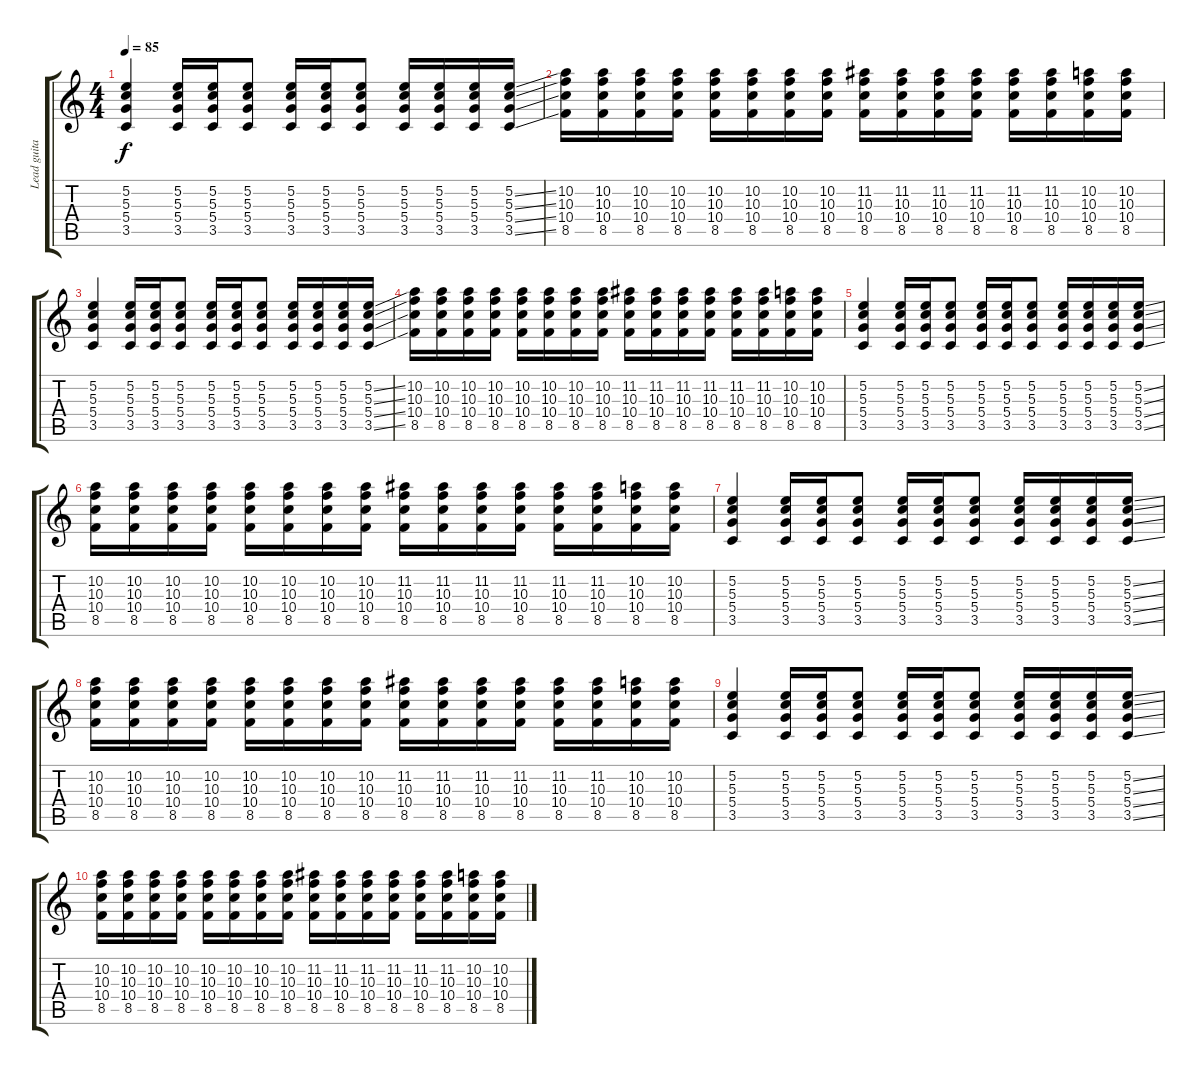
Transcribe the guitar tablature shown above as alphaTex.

\track ("Lead guitar" "Lead guita") {instrument overdrivenguitar}
\staff {score tabs}
\tuning (E4 B3 G3 D3 A2 E2) {hide}
\ts (4 4)
\tempo 85
\clef g2
\ks c
(5.2 5.3 5.4 3.5).4{dy f} (5.2 5.3 5.4 3.5).16 (5.2 5.3 5.4 3.5).16 (5.2 5.3 5.4 3.5).8 (5.2 5.3 5.4 3.5).16 (5.2 5.3 5.4 3.5).16 (5.2 5.3 5.4 3.5).8 (5.2 5.3 5.4 3.5).16 (5.2 5.3 5.4 3.5).16 (5.2 5.3 5.4 3.5).16 (5.2{ss} 5.3{ss} 5.4{ss} 3.5{ss}).16 |
(10.2 10.3 10.4 8.5).16 (10.2 10.3 10.4 8.5).16 (10.2 10.3 10.4 8.5).16 (10.2 10.3 10.4 8.5).16 (10.2 10.3 10.4 8.5).16 (10.2 10.3 10.4 8.5).16 (10.2 10.3 10.4 8.5).16 (10.2 10.3 10.4 8.5).16 (11.2 10.3 10.4 8.5).16 (11.2 10.3 10.4 8.5).16 (11.2 10.3 10.4 8.5).16 (11.2 10.3 10.4 8.5).16 (11.2 10.3 10.4 8.5).16 (11.2 10.3 10.4 8.5).16 (10.2 10.3 10.4 8.5).16 (10.2 10.3 10.4 8.5).16 |
(5.2 5.3 5.4 3.5).4 (5.2 5.3 5.4 3.5).16 (5.2 5.3 5.4 3.5).16 (5.2 5.3 5.4 3.5).8 (5.2 5.3 5.4 3.5).16 (5.2 5.3 5.4 3.5).16 (5.2 5.3 5.4 3.5).8 (5.2 5.3 5.4 3.5).16 (5.2 5.3 5.4 3.5).16 (5.2 5.3 5.4 3.5).16 (5.2{ss} 5.3{ss} 5.4{ss} 3.5{ss}).16 |
(10.2 10.3 10.4 8.5).16 (10.2 10.3 10.4 8.5).16 (10.2 10.3 10.4 8.5).16 (10.2 10.3 10.4 8.5).16 (10.2 10.3 10.4 8.5).16 (10.2 10.3 10.4 8.5).16 (10.2 10.3 10.4 8.5).16 (10.2 10.3 10.4 8.5).16 (11.2 10.3 10.4 8.5).16 (11.2 10.3 10.4 8.5).16 (11.2 10.3 10.4 8.5).16 (11.2 10.3 10.4 8.5).16 (11.2 10.3 10.4 8.5).16 (11.2 10.3 10.4 8.5).16 (10.2 10.3 10.4 8.5).16 (10.2 10.3 10.4 8.5).16 |
(5.2 5.3 5.4 3.5).4 (5.2 5.3 5.4 3.5).16 (5.2 5.3 5.4 3.5).16 (5.2 5.3 5.4 3.5).8 (5.2 5.3 5.4 3.5).16 (5.2 5.3 5.4 3.5).16 (5.2 5.3 5.4 3.5).8 (5.2 5.3 5.4 3.5).16 (5.2 5.3 5.4 3.5).16 (5.2 5.3 5.4 3.5).16 (5.2{ss} 5.3{ss} 5.4{ss} 3.5{ss}).16 |
(10.2 10.3 10.4 8.5).16 (10.2 10.3 10.4 8.5).16 (10.2 10.3 10.4 8.5).16 (10.2 10.3 10.4 8.5).16 (10.2 10.3 10.4 8.5).16 (10.2 10.3 10.4 8.5).16 (10.2 10.3 10.4 8.5).16 (10.2 10.3 10.4 8.5).16 (11.2 10.3 10.4 8.5).16 (11.2 10.3 10.4 8.5).16 (11.2 10.3 10.4 8.5).16 (11.2 10.3 10.4 8.5).16 (11.2 10.3 10.4 8.5).16 (11.2 10.3 10.4 8.5).16 (10.2 10.3 10.4 8.5).16 (10.2 10.3 10.4 8.5).16 |
(5.2 5.3 5.4 3.5).4 (5.2 5.3 5.4 3.5).16 (5.2 5.3 5.4 3.5).16 (5.2 5.3 5.4 3.5).8 (5.2 5.3 5.4 3.5).16 (5.2 5.3 5.4 3.5).16 (5.2 5.3 5.4 3.5).8 (5.2 5.3 5.4 3.5).16 (5.2 5.3 5.4 3.5).16 (5.2 5.3 5.4 3.5).16 (5.2{ss} 5.3{ss} 5.4{ss} 3.5{ss}).16 |
(10.2 10.3 10.4 8.5).16 (10.2 10.3 10.4 8.5).16 (10.2 10.3 10.4 8.5).16 (10.2 10.3 10.4 8.5).16 (10.2 10.3 10.4 8.5).16 (10.2 10.3 10.4 8.5).16 (10.2 10.3 10.4 8.5).16 (10.2 10.3 10.4 8.5).16 (11.2 10.3 10.4 8.5).16 (11.2 10.3 10.4 8.5).16 (11.2 10.3 10.4 8.5).16 (11.2 10.3 10.4 8.5).16 (11.2 10.3 10.4 8.5).16 (11.2 10.3 10.4 8.5).16 (10.2 10.3 10.4 8.5).16 (10.2 10.3 10.4 8.5).16 |
(5.2 5.3 5.4 3.5).4 (5.2 5.3 5.4 3.5).16 (5.2 5.3 5.4 3.5).16 (5.2 5.3 5.4 3.5).8 (5.2 5.3 5.4 3.5).16 (5.2 5.3 5.4 3.5).16 (5.2 5.3 5.4 3.5).8 (5.2 5.3 5.4 3.5).16 (5.2 5.3 5.4 3.5).16 (5.2 5.3 5.4 3.5).16 (5.2{ss} 5.3{ss} 5.4{ss} 3.5{ss}).16 |
(10.2 10.3 10.4 8.5).16{beam Down} (10.2 10.3 10.4 8.5).16{beam Down} (10.2 10.3 10.4 8.5).16{beam Down} (10.2 10.3 10.4 8.5).16{beam Down} (10.2 10.3 10.4 8.5).16 (10.2 10.3 10.4 8.5).16 (10.2 10.3 10.4 8.5).16 (10.2 10.3 10.4 8.5).16 (11.2 10.3 10.4 8.5).16 (11.2 10.3 10.4 8.5).16 (11.2 10.3 10.4 8.5).16 (11.2 10.3 10.4 8.5).16 (11.2 10.3 10.4 8.5).16 (11.2 10.3 10.4 8.5).16 (10.2 10.3 10.4 8.5).16 (10.2 10.3 10.4 8.5).16
